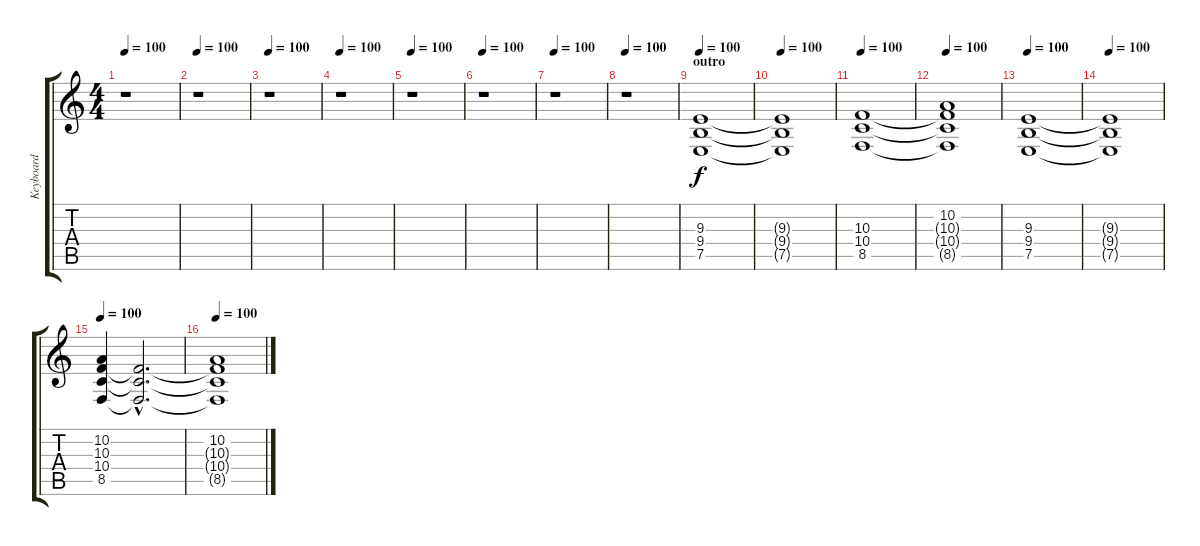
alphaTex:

\track ("Keyboard" "Keyboard") {instrument voiceoohs}
\staff {score tabs}
\tuning (E4 B3 G3 D3 A2 E2) {hide}
\ts (4 4)
\tempo 100
\clef g2
\ks c
r.1{dy f} |
\tempo 100
r.1 |
\tempo 100
r.1 |
\tempo 100
r.1 |
\tempo 100
r.1 |
\tempo 100
r.1 |
\tempo 100
r.1 |
\tempo 100
r.1 |
\section ("" "outro")
\tempo 100
(9.3 9.4 7.5).1{volume 9 instrument pad2warm} |
\tempo 100
(9.3{t} 9.4{t} 7.5{t}).1 |
\tempo 100
(10.3 10.4 8.5).1 |
\tempo 100
(10.2 10.3{t} 10.4{t} 8.5{t}).1 |
\tempo 100
(9.3 9.4 7.5).1 |
\tempo 100
(9.3{t} 9.4{t} 7.5{t}).1 |
\tempo 100
(10.2 10.3 10.4 8.5).4 (10.3{hac t} 10.4{hac t} 8.5{hac t}).2{d} |
\tempo 100
(10.2 10.3{t} 10.4{t} 8.5{t}).1
